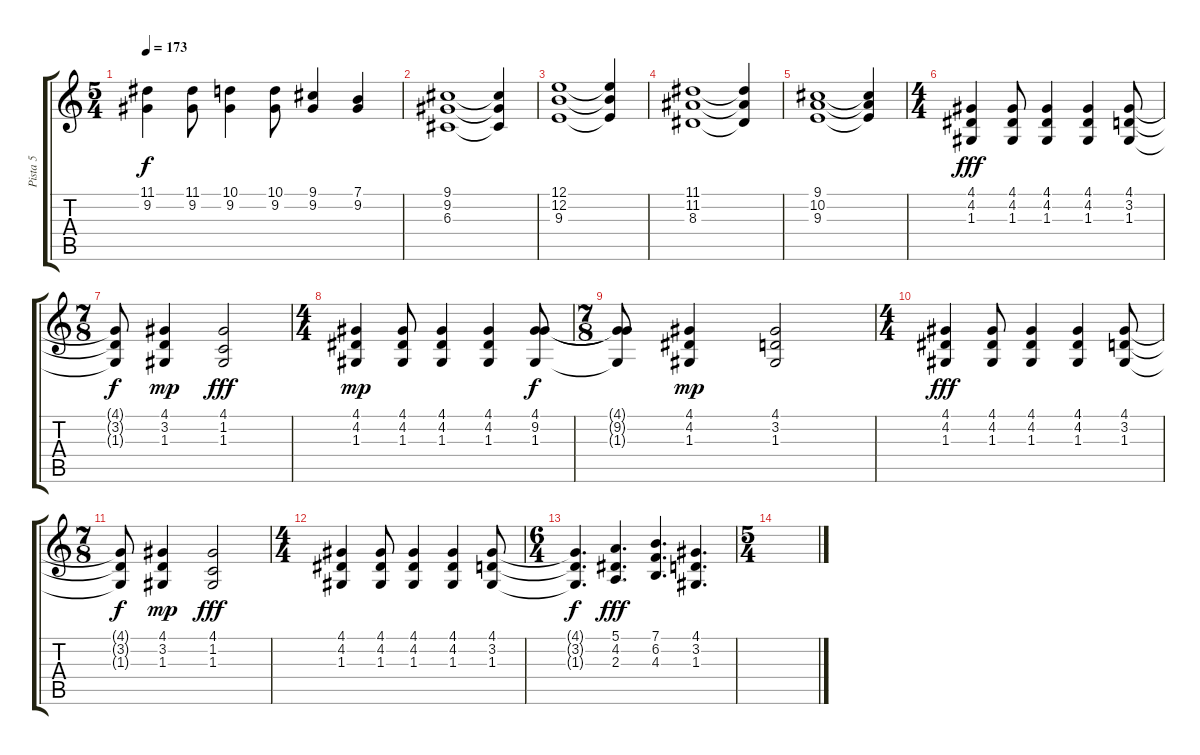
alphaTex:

\track ("Pista 5" "Pista 5") {instrument fx1rain}
\staff {score tabs}
\tuning (E4 B3 G3 D3 A2 E2) {hide}
\ts (5 4)
\tempo 173
\clef g2
\ks c
(11.1 9.2).4{dy f} (11.1 9.2).8 (10.1 9.2).4 (10.1 9.2).8 (9.1 9.2).4 (7.1 9.2).4 |
(9.1 9.2 6.3).1{volume 12 instrument rockorgan} (9.1{t} 9.2{t} 6.3{t}).4 |
(12.1 12.2 9.3).1 (12.1{t} 12.2{t} 9.3{t}).4 |
(11.1 11.2 8.3).1 (11.1{t} 11.2{t} 8.3{t}).4 |
(9.1 10.2 9.3).1 (9.1{t} 10.2{t} 9.3{t}).4 |
\ts (4 4)
(4.1 4.2 1.3).4{dy fff volume 12 instrument fx1rain} (4.1 4.2 1.3).8 (4.1 4.2 1.3).4 (4.1 4.2 1.3).4 (4.1 3.2 1.3).8 |
\ts (7 8)
(4.1{t} 3.2{t} 1.3{t}).8{dy f} (4.1 3.2 1.3).4{dy mp} (4.1 1.2 1.3).2{dy fff} |
\ts (4 4)
(4.1 4.2 1.3).4{dy mp} (4.1 4.2 1.3).8 (4.1 4.2 1.3).4 (4.1 4.2 1.3).4 (4.1 9.2 1.3).8{dy f} |
\ts (7 8)
(4.1{t} 9.2{t} 1.3{t}).8 (4.1 4.2 1.3).4{dy mp} (4.1 3.2 1.3).2 |
\ts (4 4)
(4.1 4.2 1.3).4{dy fff} (4.1 4.2 1.3).8 (4.1 4.2 1.3).4 (4.1 4.2 1.3).4 (4.1 3.2 1.3).8 |
\ts (7 8)
(4.1{t} 3.2{t} 1.3{t}).8{dy f} (4.1 3.2 1.3).4{dy mp} (4.1 1.2 1.3).2{dy fff} |
\ts (4 4)
(4.1 4.2 1.3).4{volume 12 instrument fx1rain} (4.1 4.2 1.3).8 (4.1 4.2 1.3).4 (4.1 4.2 1.3).4 (4.1 3.2 1.3).8 |
\ts (6 4)
(4.1{t} 3.2{t} 1.3{t}).4{d dy f} (5.1 4.2 2.3).4{d dy fff} (7.1 6.2 4.3).4{d} (4.1 3.2 1.3).4{d} |
\ts (5 4)
